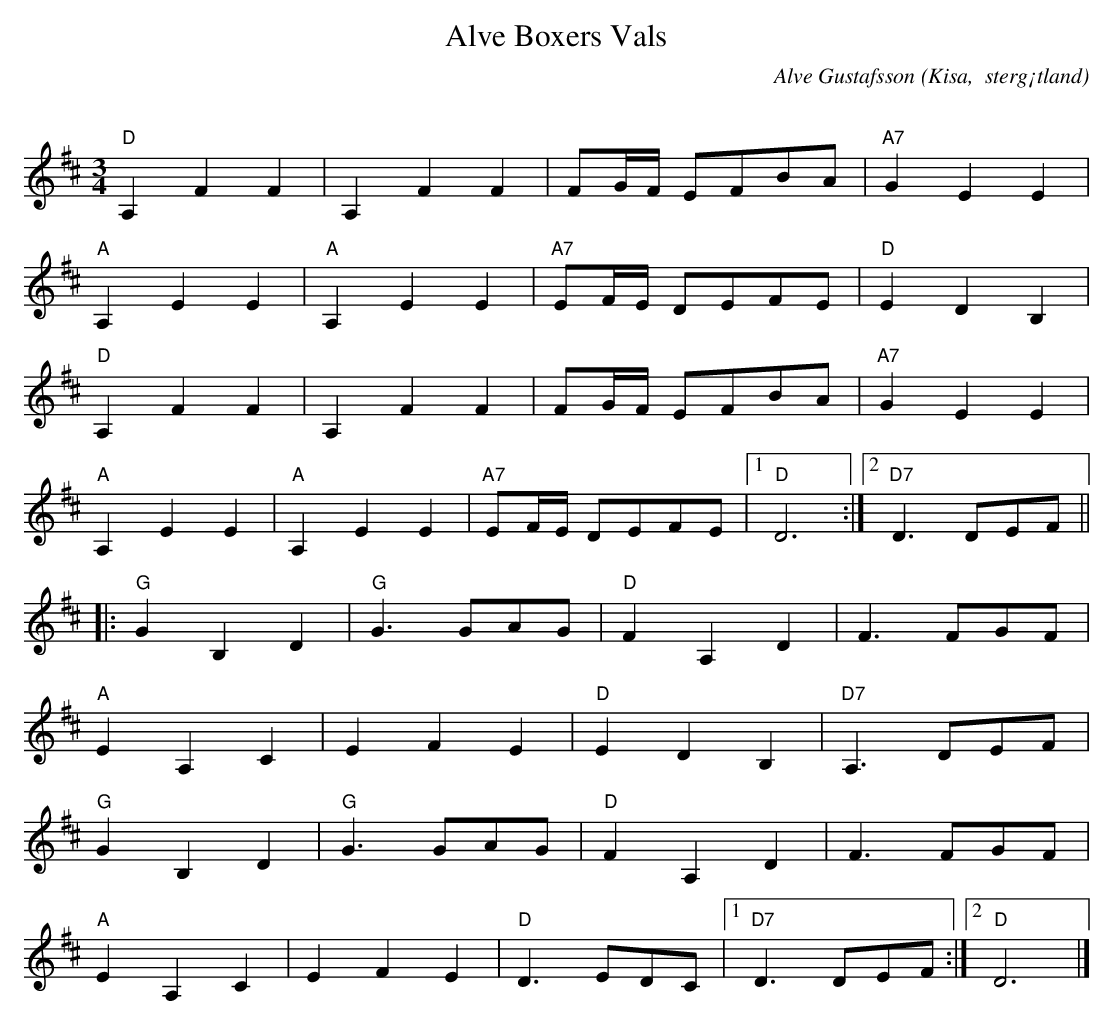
X:1
T:Alve Boxers Vals
C:Alve Gustafsson
O:Kisa,  sterg¡tland
Q:140
M:3/4
L:1/8
K:D
"D"A,2F2F2|A,2F2F2|FG/F/ EFBA |"A7" G2E2E2|
"A" A,2E2E2 |"A" A,2E2E2|"A7" EF/E/ DEFE |"D" E2D2B,2 |
"D"A,2F2F2|A,2F2F2|FG/F/ EFBA |"A7" G2E2E2|
"A" A,2E2E2 |"A" A,2E2E2|"A7" EF/E/ DEFE |1"D" D6 :|2 "D7" D3 DEF ||
|: "G" G2B,2D2 |"G" G3 GAG | "D" F2A,2D2 | F3 FGF |
"A" E2A,2 C2 |E2F2E2 |"D" E2D2B,2 |"D7" A,3 DEF |
"G" G2B,2D2 |"G" G3 GAG | "D" F2A,2D2 | F3 FGF |
"A" E2A,2 C2 |E2F2E2 |"D" D3 EDC |1"D7" D3 DEF :|2 "D" D6 |]
